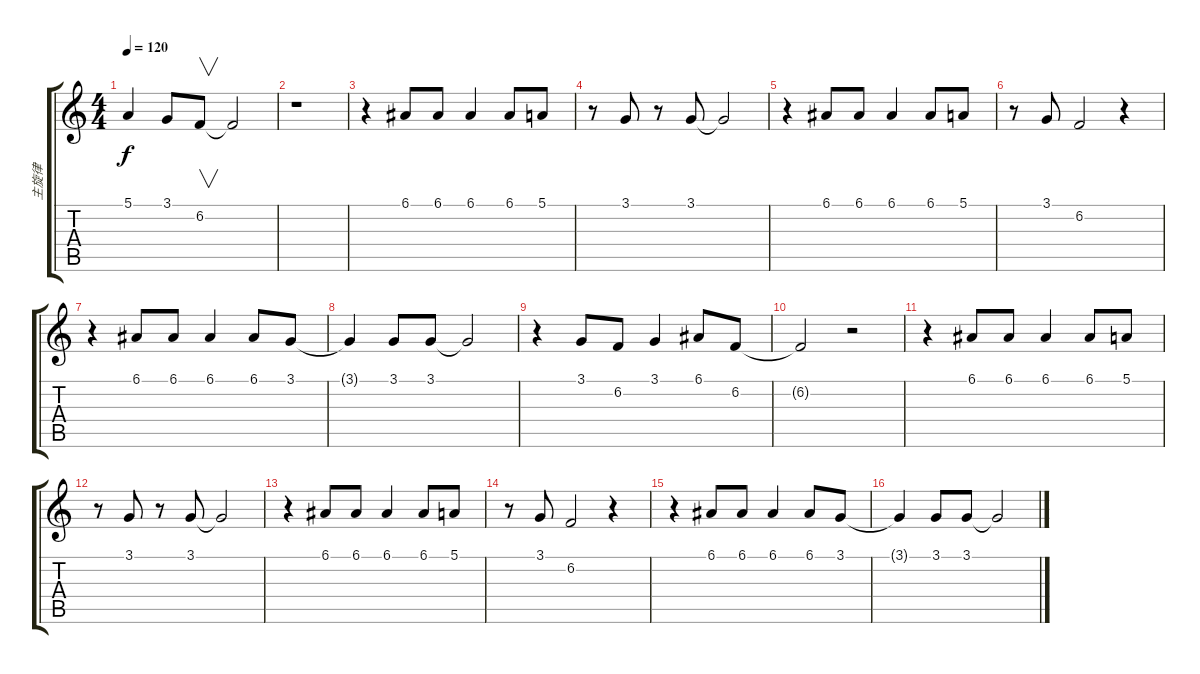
\track ("主旋律" "主旋律") {instrument flute}
\staff {score tabs}
\tuning (E4 B3 G3 D3 A2 E2) {hide}
\ts (4 4)
\tempo 120
\clef g2
\ks c
5.1.4{dy f} 3.1.8 6.2.8{v} 6.2{t}.2 |
r.1 |
r.4 6.1.8 6.1.8 6.1.4 6.1.8 5.1.8 |
r.8 3.1.8 r.8 3.1.8 3.1{t}.2 |
r.4 6.1.8 6.1.8 6.1.4 6.1.8 5.1.8 |
r.8 3.1.8 6.2.2 r.4 |
r.4 6.1.8 6.1.8 6.1.4 6.1.8 3.1.8 |
3.1{t}.4 3.1.8 3.1.8 3.1{t}.2 |
r.4 3.1.8 6.2.8 3.1.4 6.1.8 6.2.8 |
6.2{t}.2 r.2 |
r.4 6.1.8 6.1.8 6.1.4 6.1.8 5.1.8 |
r.8 3.1.8 r.8 3.1.8 3.1{t}.2 |
r.4 6.1.8 6.1.8 6.1.4 6.1.8 5.1.8 |
r.8 3.1.8 6.2.2 r.4 |
r.4 6.1.8 6.1.8 6.1.4 6.1.8 3.1.8 |
3.1{t}.4 3.1.8 3.1.8 3.1{t}.2
